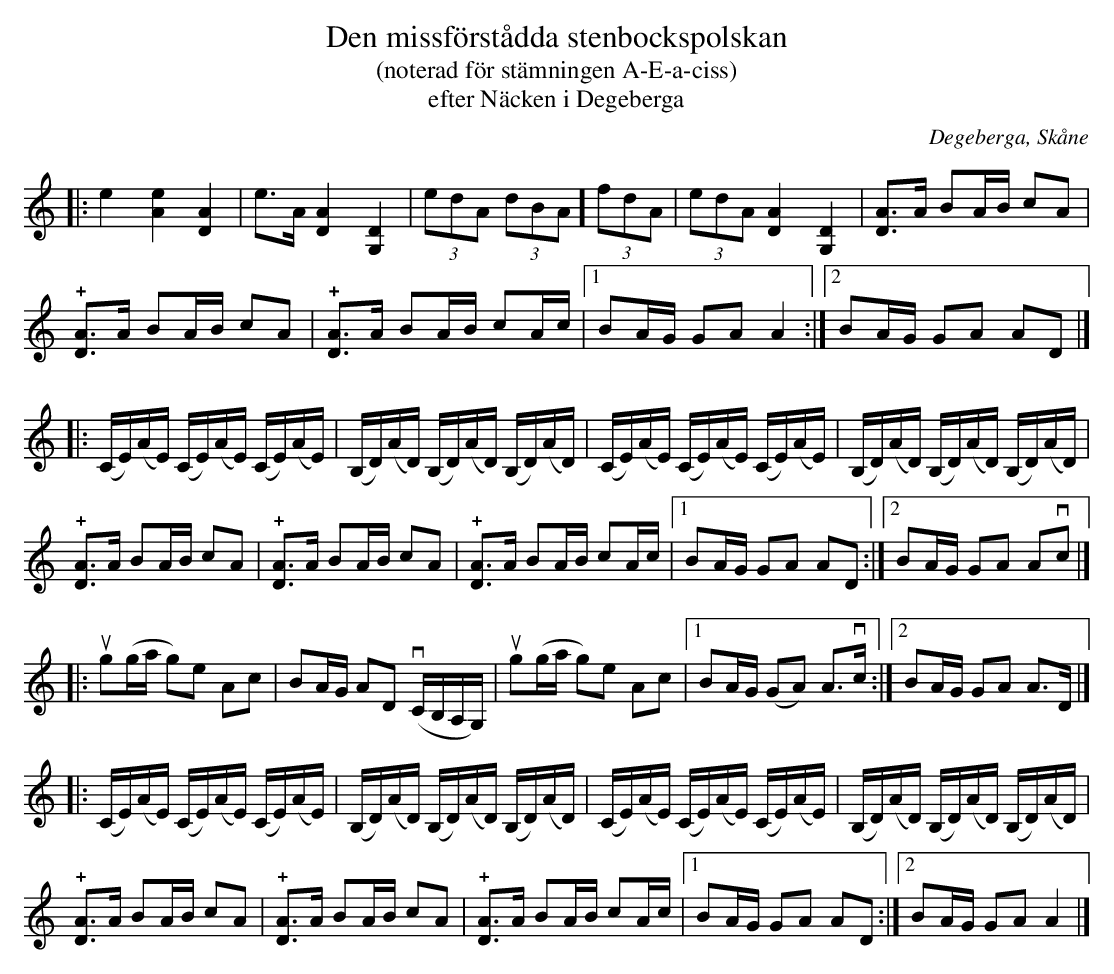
X:1
T:Den missförstådda stenbockspolskan
T:(noterad för stämningen A-E-a-ciss)
T:efter Näcken i Degeberga
O:Degeberga, Skåne
U:o=+open+
M:none
K:Am
[L:1/8]|:e2 [A2e2] [D2A2] |e>A [DA]2 [G,D]2 | (3edA (3dBA] (3fdA | (3edA [DA]2 [G,D]2 |[DA]>A BA/B/ cA |
 !+![DA]>A BA/B/ cA | !+![DA]>A BA/B/ cA/c/ |1 BA/G/ GA A2 :|2 BA/G/ GA AD |]
[L:1/16]|: (CE)(AE) (CE)(AE) (CE)(AE) | (B,D)(AD) (B,D)(AD) (B,D)(AD) | (CE)(AE) (CE)(AE) (CE)(AE) | (B,D)(AD) (B,D)(AD) (B,D)(AD) |
[L:1/8] !+![DA]>A BA/B/ cA | !+![DA]>A BA/B/ cA | !+![DA]>A BA/B/ cA/c/ |1 BA/G/ GA AD :|2 BA/G/ GA Avc |]
[L:1/8] |: ug(g/a/ g)e Ac | BA/G/ AD v(C/B,/A,/G,/) | ug(g/a/ g)e Ac |1 BA/G/ (GA) A>vc :|2 BA/G/ GA A>D |]
[L:1/16]|: (CE)(AE) (CE)(AE) (CE)(AE) | (B,D)(AD) (B,D)(AD) (B,D)(AD) | (CE)(AE) (CE)(AE) (CE)(AE) | (B,D)(AD) (B,D)(AD) (B,D)(AD) |
[L:1/8] !+![DA]>A BA/B/ cA | !+![DA]>A BA/B/ cA | !+![DA]>A BA/B/ cA/c/ |1 BA/G/ GA AD :|2 BA/G/ GA A2 |]
